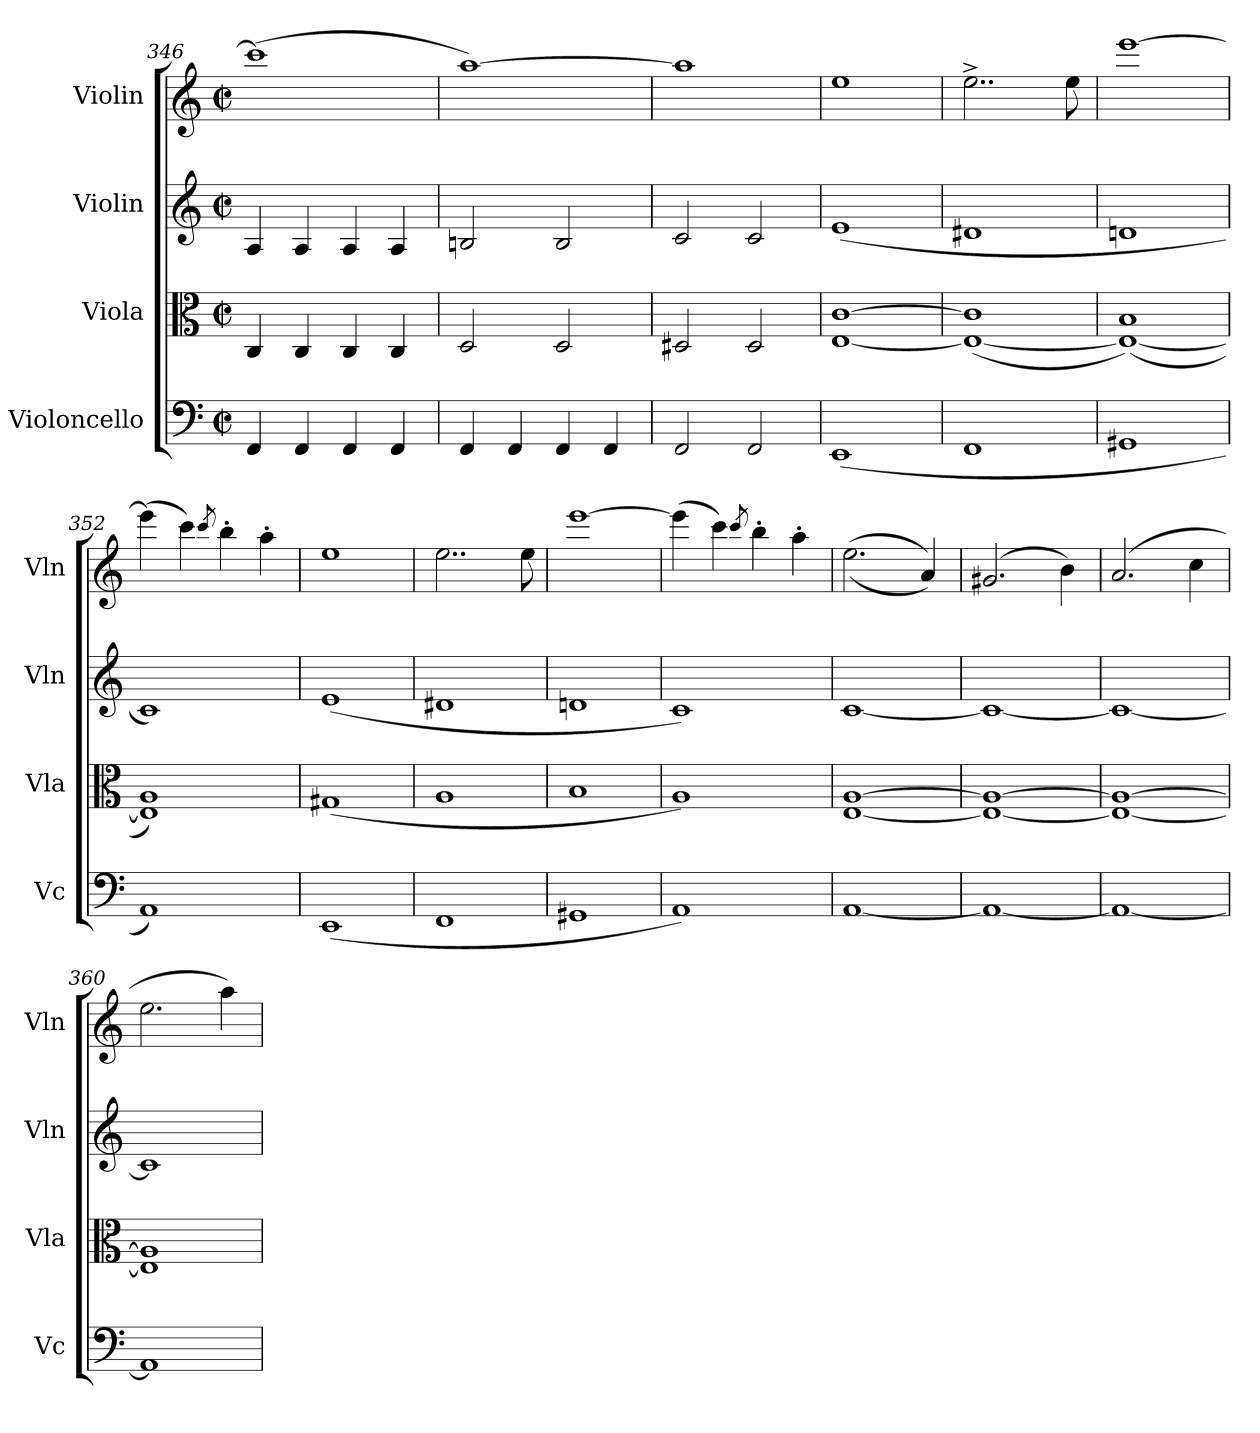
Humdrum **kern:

**kern	**kern	**kern	**kern
*part4	*part3	*part2	*part1
*staff4	*staff3	*staff2	*staff1
*I"Violoncello	*I"Viola	*I"Violin	*I"Violin
*I'Vc	*I'Vla	*I'Vln	*I'Vln
*clefF4	*clefC3	*clefG2	*clefG2
*k[]	*k[]	*k[]	*k[]
*M2/2	*M2/2	*M2/2	*M2/2
*met(c|)	*met(c|)	*met(c|)	*met(c|)
=346	=346	=346	=346
4FF/	4C/	4A/	(>1ccc]
4FF/	4C/	4A/	.
4FF/	4C/	4A/	.
4FF/	4C/	4A/	.
!!LO:LB:g=z
=347	=347	=347	=347
4FF/	2D/	2Bn/	[1aa)
4FF/	.	.	.
4FF/	2D/	2B/	.
4FF/	.	.	.
=348	=348	=348	=348
2FF/	2D#X/	2c/	1aa]
2FF/	2D#/	2c/	.
=349	=349	=349	=349
(1EE	[1E [1c	(1e	1ee
=350	=350	=350	=350
1FF	(1E_ 1c]	1d#X	2..ee^\
.	.	.	8ee\
=351	=351	=351	=351
1GG#X	(>1E_ 1B)	1dn	[1eee
=352	=352	=352	=352
1AA)	1E] 1A)	1c)	(4eee\]
.	.	.	4ccc\)
.	.	.	8qccc/
.	.	.	4bb'\
.	.	.	4aa'\
=353	=353	=353	=353
(1EE	(1G#X	(1e	1ee
=354	=354	=354	=354
1FF	1A	1d#X	2..ee\
.	.	.	8ee\
=355	=355	=355	=355
1GG#X	1B	1dn	[1eee
=356	=356	=356	=356
1AA)	1A)	1c)	(4eee\]
.	.	.	4ccc\)
.	.	.	8qccc/
.	.	.	4bb'\
.	.	.	4aa'\
=357	=357	=357	=357
[1AA	[1E [1A	[1c	((2.ee\
.	.	.	4a/))
=358	=358	=358	=358
1AA_	1E_ 1A_	1c_	(2.g#X/
.	.	.	4b\)
=359	=359	=359	=359
1AA_	1E_ 1A_	1c_	(2.a/
.	.	.	4cc\
=360	=360	=360	=360
1AA]	1E] 1A]	1c]	2.ee\
.	.	.	4aa\)
=	=	=	=
*-	*-	*-	*-
